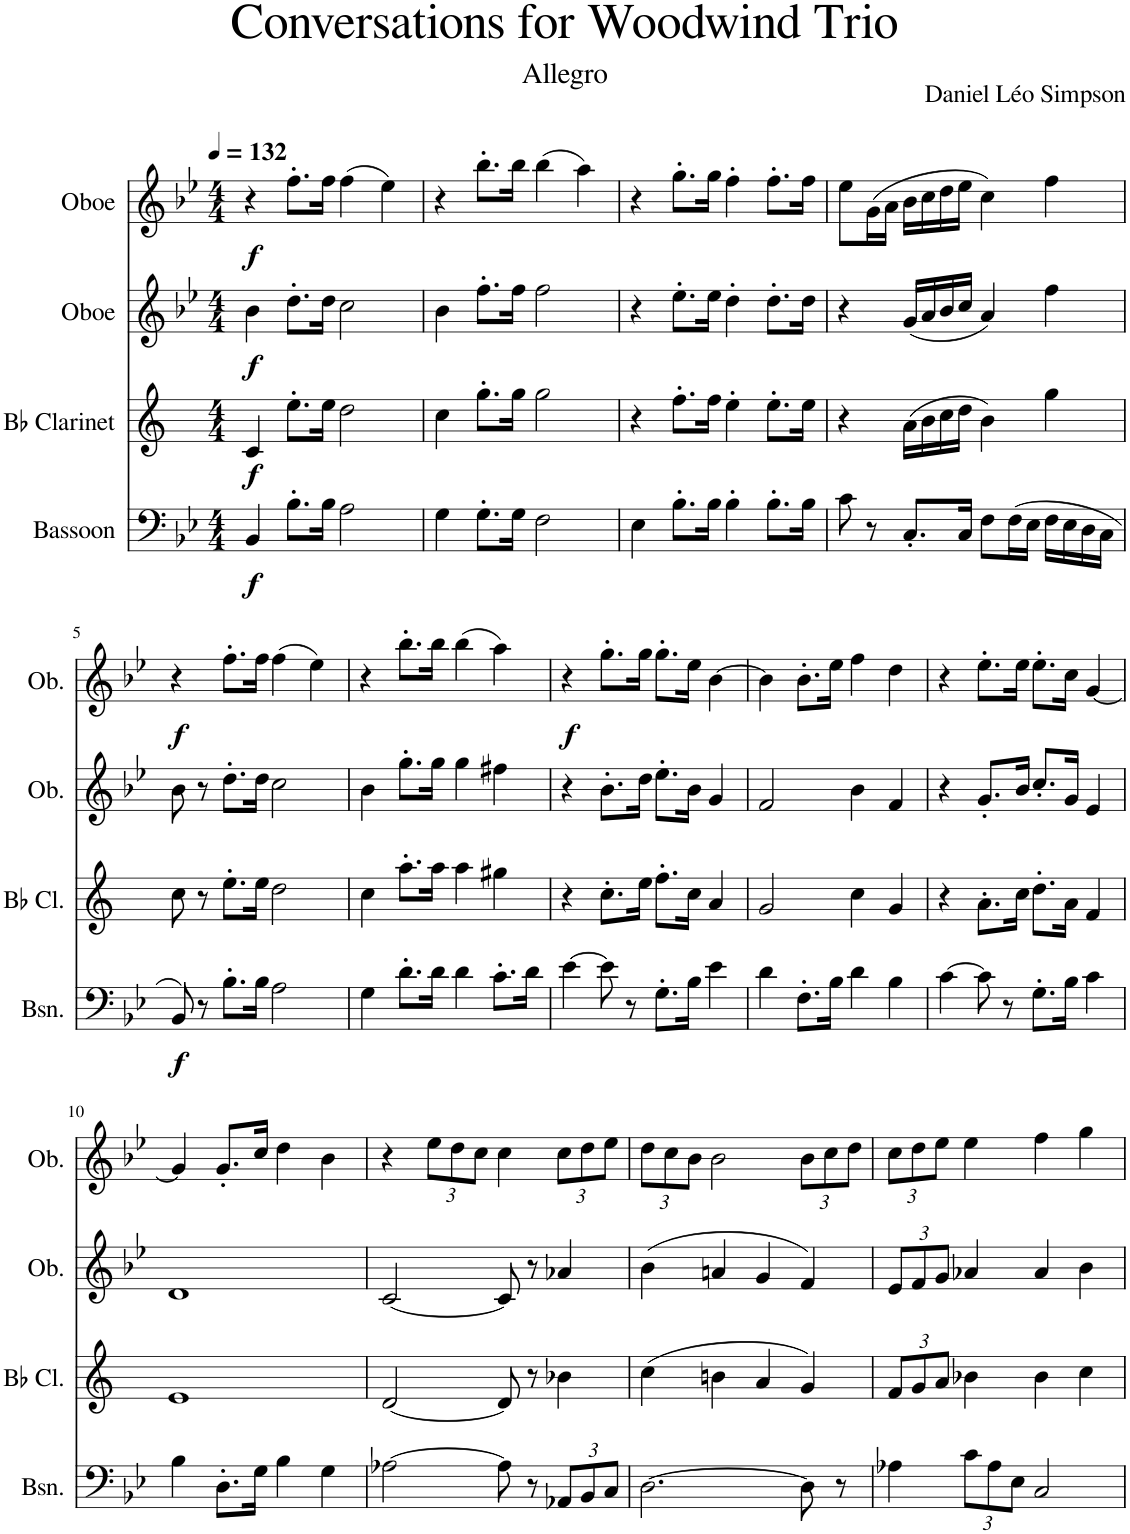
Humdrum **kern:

**kern	**dynam	**kern	**dynam	**kern	**dynam	**kern	**dynam
*part4	*part4	*part3	*part3	*part2	*part2	*part1	*part1
*staff4	*staff4	*staff3	*staff3	*staff2	*staff2	*staff1	*staff1
*I"Bassoon	*	*I"Bb Clarinet	*	*I"Oboe	*	*I"Oboe	*
*I'Bsn.	*	*I'Bb Cl.	*	*I'Ob.	*	*I'Ob.	*
*clefF4	*	*clefG2	*	*clefG2	*	*clefG2	*
*	*	*Trd1c2	*	*	*	*	*
*k[b-e-]	*	*k[]	*	*k[b-e-]	*	*k[b-e-]	*
*M4/4	*	*M4/4	*	*M4/4	*	*M4/4	*
*MM132	*	*MM132	*	*MM132	*	*MM132	*
=1	=1	=1	=1	=1	=1	=1	=1
!	!LO:DY:b	!	!LO:DY:b	!	!LO:DY:b	!	!LO:DY:b
4BB-/	f	4c/	f	4b-\	f	4r	f
8.B-'\L	.	8.ee'\L	.	8.dd'\L	.	8.ff'\L	.
16B-\Jk	.	16ee\Jk	.	16dd\Jk	.	16ff\Jk	.
2A\	.	2dd\	.	2cc\	.	(4ff\	.
.	.	.	.	.	.	4ee-\)	.
=2	=2	=2	=2	=2	=2	=2	=2
4G\	.	4cc\	.	4b-\	.	4r	.
8.G'\L	.	8.gg'\L	.	8.ff'\L	.	8.bb-'\L	.
16G\Jk	.	16gg\Jk	.	16ff\Jk	.	16bb-\Jk	.
2F\	.	2gg\	.	2ff\	.	(4bb-\	.
.	.	.	.	.	.	4aa\)	.
=3	=3	=3	=3	=3	=3	=3	=3
4E-\	.	4r	.	4r	.	4r	.
8.B-'\L	.	8.ff'\L	.	8.ee-'\L	.	8.gg'\L	.
16B-\Jk	.	16ff\Jk	.	16ee-\Jk	.	16gg\Jk	.
4B-'\	.	4ee'\	.	4dd'\	.	4ff'\	.
8.B-'\L	.	8.ee'\L	.	8.dd'\L	.	8.ff'\L	.
16B-\Jk	.	16ee\Jk	.	16dd\Jk	.	16ff\Jk	.
=4	=4	=4	=4	=4	=4	=4	=4
8c\	.	4r	.	4r	.	8ee-\L	.
8r	.	.	.	.	.	(16g\L	.
.	.	.	.	.	.	16a\JJ	.
8.C'/L	.	(16a\LL	.	(16g/LL	.	16b-\LL	.
.	.	16b\	.	16a/	.	16cc\	.
.	.	16cc\	.	16b-/	.	16dd\	.
16C/Jk	.	16dd\JJ	.	16cc/JJ	.	16ee-\JJ	.
8F\L	.	4b\)	.	4a/)	.	4cc\)	.
(16F\L	.	.	.	.	.	.	.
16E-\JJ	.	.	.	.	.	.	.
16F\LL	.	4gg\	.	4ff\	.	4ff\	.
16E-\	.	.	.	.	.	.	.
16D\	.	.	.	.	.	.	.
16C\JJ	.	.	.	.	.	.	.
!!LO:LB:g=z
=5	=5	=5	=5	=5	=5	=5	=5
!	!LO:DY:b	!	!	!	!	!	!LO:DY:b
8BB-/)	f	8cc\	.	8b-\	.	4r	f
8r	.	8r	.	8r	.	.	.
8.B-'\L	.	8.ee'\L	.	8.dd'\L	.	8.ff'\L	.
16B-\Jk	.	16ee\Jk	.	16dd\Jk	.	16ff\Jk	.
2A\	.	2dd\	.	2cc\	.	(4ff\	.
.	.	.	.	.	.	4ee-\)	.
=6	=6	=6	=6	=6	=6	=6	=6
4G\	.	4cc\	.	4b-\	.	4r	.
8.d'\L	.	8.aa'\L	.	8.gg'\L	.	8.bb-'\L	.
16d\Jk	.	16aa\Jk	.	16gg\Jk	.	16bb-\Jk	.
4d\	.	4aa\	.	4gg\	.	(4bb-\	.
8.c'\L	.	4gg#X\	.	4ff#X\	.	4aa\)	.
16d\Jk	.	.	.	.	.	.	.
=7	=7	=7	=7	=7	=7	=7	=7
!	!	!	!	!	!	!	!LO:DY:b
[4e-\	.	4r	.	4r	.	4r	f
8e-\]	.	8.cc'\L	.	8.b-'\L	.	8.gg'\L	.
8r	.	.	.	.	.	.	.
.	.	16ee\Jk	.	16dd\Jk	.	16gg\Jk	.
8.G'\L	.	8.ff'\L	.	8.ee-'\L	.	8.gg'\L	.
16B-\Jk	.	16cc\Jk	.	16b-\Jk	.	16ee-\Jk	.
4e-\	.	4a/	.	4g/	.	[4b-\	.
=8	=8	=8	=8	=8	=8	=8	=8
4d\	.	2g/	.	2f/	.	4b-\]	.
8.F'\L	.	.	.	.	.	8.b-'\L	.
16B-\Jk	.	.	.	.	.	16ee-\Jk	.
4d\	.	4cc\	.	4b-\	.	4ff\	.
4B-\	.	4g/	.	4f/	.	4dd\	.
=9	=9	=9	=9	=9	=9	=9	=9
[4c\	.	4r	.	4r	.	4r	.
8c\]	.	8.a'\L	.	8.g'/L	.	8.ee-'\L	.
8r	.	.	.	.	.	.	.
.	.	16cc\Jk	.	16b-/Jk	.	16ee-\Jk	.
8.G'\L	.	8.dd'\L	.	8.cc'/L	.	8.ee-'\L	.
16B-\Jk	.	16a\Jk	.	16g/Jk	.	16cc\Jk	.
4c\	.	4f/	.	4e-/	.	[4g/	.
!!LO:LB:g=z
=10	=10	=10	=10	=10	=10	=10	=10
4B-\	.	1e	.	1d	.	4g/]	.
8.D'\L	.	.	.	.	.	8.g'/L	.
16G\Jk	.	.	.	.	.	16cc/Jk	.
4B-\	.	.	.	.	.	4dd\	.
4G\	.	.	.	.	.	4b-\	.
=11	=11	=11	=11	=11	=11	=11	=11
[2A-X\	.	[2d/	.	[2c/	.	4r	.
*	*	*	*	*	*	*Xbrackettup	*
.	.	.	.	.	.	12ee-\L	.
.	.	.	.	.	.	12dd\	.
.	.	.	.	.	.	12cc\J	.
8A-\]	.	8d/]	.	8c/]	.	4cc\	.
8r	.	8r	.	8r	.	.	.
*Xbrackettup	*	*	*	*	*	*	*
12AA-X/L	.	4b-X\	.	4a-X/	.	12cc\L	.
12BB-/	.	.	.	.	.	12dd\	.
12C/J	.	.	.	.	.	12ee-\J	.
=12	=12	=12	=12	=12	=12	=12	=12
[2.D\	.	(4cc\	.	(4b-\	.	12dd\L	.
.	.	.	.	.	.	12cc\	.
.	.	.	.	.	.	12b-\J	.
.	.	4bn\	.	4an/	.	2b-\	.
.	.	4a/	.	4g/	.	.	.
8D\]	.	4g/)	.	4f/)	.	12b-\L	.
.	.	.	.	.	.	12cc\	.
8r	.	.	.	.	.	.	.
.	.	.	.	.	.	12dd\J	.
=13	=13	=13	=13	=13	=13	=13	=13
*	*	*Xbrackettup	*	*Xbrackettup	*	*	*
4A-X\	.	12f/L	.	12e-/L	.	12cc\L	.
.	.	12g/	.	12f/	.	12dd\	.
.	.	12a/J	.	12g/J	.	12ee-\J	.
12c\L	.	4b-X\	.	4a-X/	.	4ee-\	.
12A-\	.	.	.	.	.	.	.
12E-\J	.	.	.	.	.	.	.
2C/	.	4b-\	.	4a-/	.	4ff\	.
.	.	4cc\	.	4b-\	.	4gg\	.
=	=	=	=	=	=	=	=
*-	*-	*-	*-	*-	*-	*-	*-
